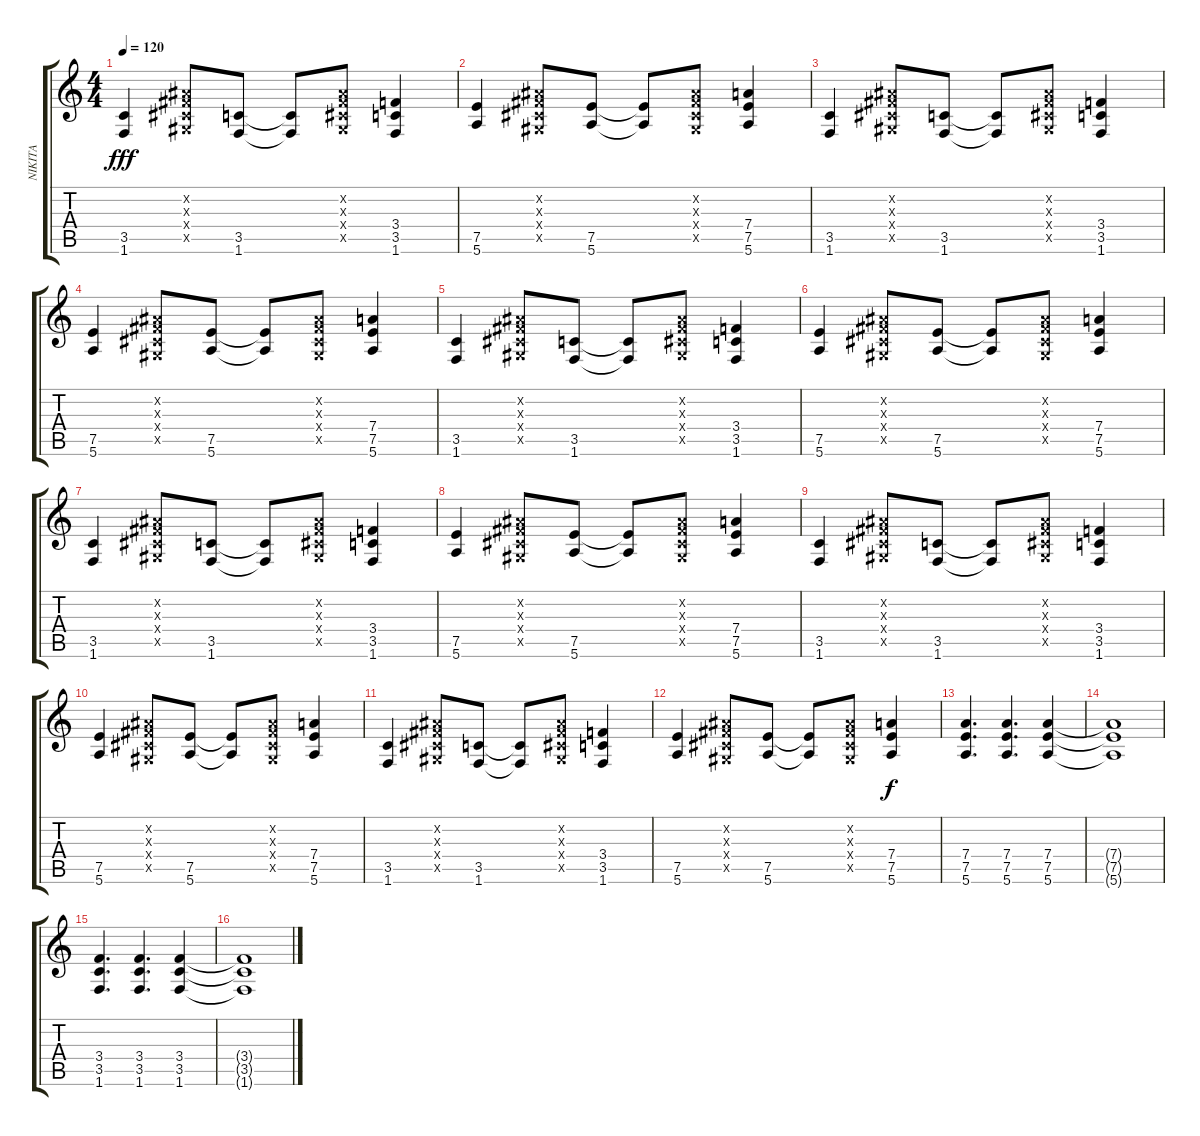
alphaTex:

\track ("NIKITA" "NIKITA") {instrument distortionguitar}
\staff {score tabs}
\tuning (E4 B3 G3 D3 A2 E2) {hide}
\ts (4 4)
\tempo 120
\clef g2
\ks c
(3.5 1.6).4{dy fff instrument distortionguitar} (-1.2{x} -1.3{x} -1.4{x} -1.5{x}).8 (3.5 1.6).8 (3.5{t} 1.6{t}).8 (-1.2{x} -1.3{x} -1.4{x} -1.5{x}).8 (3.4 3.5 1.6).4 |
(7.5 5.6).4 (-1.2{x} -1.3{x} -1.4{x} -1.5{x}).8 (7.5 5.6).8 (7.5{t} 5.6{t}).8 (-1.2{x} -1.3{x} -1.4{x} -1.5{x}).8 (7.4 7.5 5.6).4 |
(3.5 1.6).4 (-1.2{x} -1.3{x} -1.4{x} -1.5{x}).8 (3.5 1.6).8 (3.5{t} 1.6{t}).8 (-1.2{x} -1.3{x} -1.4{x} -1.5{x}).8 (3.4 3.5 1.6).4 |
(7.5 5.6).4 (-1.2{x} -1.3{x} -1.4{x} -1.5{x}).8 (7.5 5.6).8 (7.5{t} 5.6{t}).8 (-1.2{x} -1.3{x} -1.4{x} -1.5{x}).8 (7.4 7.5 5.6).4 |
(3.5 1.6).4 (-1.2{x} -1.3{x} -1.4{x} -1.5{x}).8 (3.5 1.6).8 (3.5{t} 1.6{t}).8 (-1.2{x} -1.3{x} -1.4{x} -1.5{x}).8 (3.4 3.5 1.6).4 |
(7.5 5.6).4 (-1.2{x} -1.3{x} -1.4{x} -1.5{x}).8 (7.5 5.6).8 (7.5{t} 5.6{t}).8 (-1.2{x} -1.3{x} -1.4{x} -1.5{x}).8 (7.4 7.5 5.6).4 |
(3.5 1.6).4{instrument distortionguitar} (-1.2{x} -1.3{x} -1.4{x} -1.5{x}).8 (3.5 1.6).8 (3.5{t} 1.6{t}).8 (-1.2{x} -1.3{x} -1.4{x} -1.5{x}).8 (3.4 3.5 1.6).4 |
(7.5 5.6).4 (-1.2{x} -1.3{x} -1.4{x} -1.5{x}).8 (7.5 5.6).8 (7.5{t} 5.6{t}).8 (-1.2{x} -1.3{x} -1.4{x} -1.5{x}).8 (7.4 7.5 5.6).4 |
(3.5 1.6).4 (-1.2{x} -1.3{x} -1.4{x} -1.5{x}).8 (3.5 1.6).8 (3.5{t} 1.6{t}).8 (-1.2{x} -1.3{x} -1.4{x} -1.5{x}).8 (3.4 3.5 1.6).4 |
(7.5 5.6).4 (-1.2{x} -1.3{x} -1.4{x} -1.5{x}).8 (7.5 5.6).8 (7.5{t} 5.6{t}).8 (-1.2{x} -1.3{x} -1.4{x} -1.5{x}).8 (7.4 7.5 5.6).4 |
(3.5 1.6).4 (-1.2{x} -1.3{x} -1.4{x} -1.5{x}).8 (3.5 1.6).8 (3.5{t} 1.6{t}).8 (-1.2{x} -1.3{x} -1.4{x} -1.5{x}).8 (3.4 3.5 1.6).4 |
(7.5 5.6).4 (-1.2{x} -1.3{x} -1.4{x} -1.5{x}).8 (7.5 5.6).8 (7.5{t} 5.6{t}).8 (-1.2{x} -1.3{x} -1.4{x} -1.5{x}).8 (7.4 7.5 5.6).4{dy f} |
(7.4 7.5 5.6).4{d} (7.4 7.5 5.6).4{d} (7.4 7.5 5.6).4 |
(7.4{t} 7.5{t} 5.6{t}).1 |
(3.4 3.5 1.6).4{d} (3.4 3.5 1.6).4{d} (3.4 3.5 1.6).4 |
(3.4{t} 3.5{t} 1.6{t}).1
